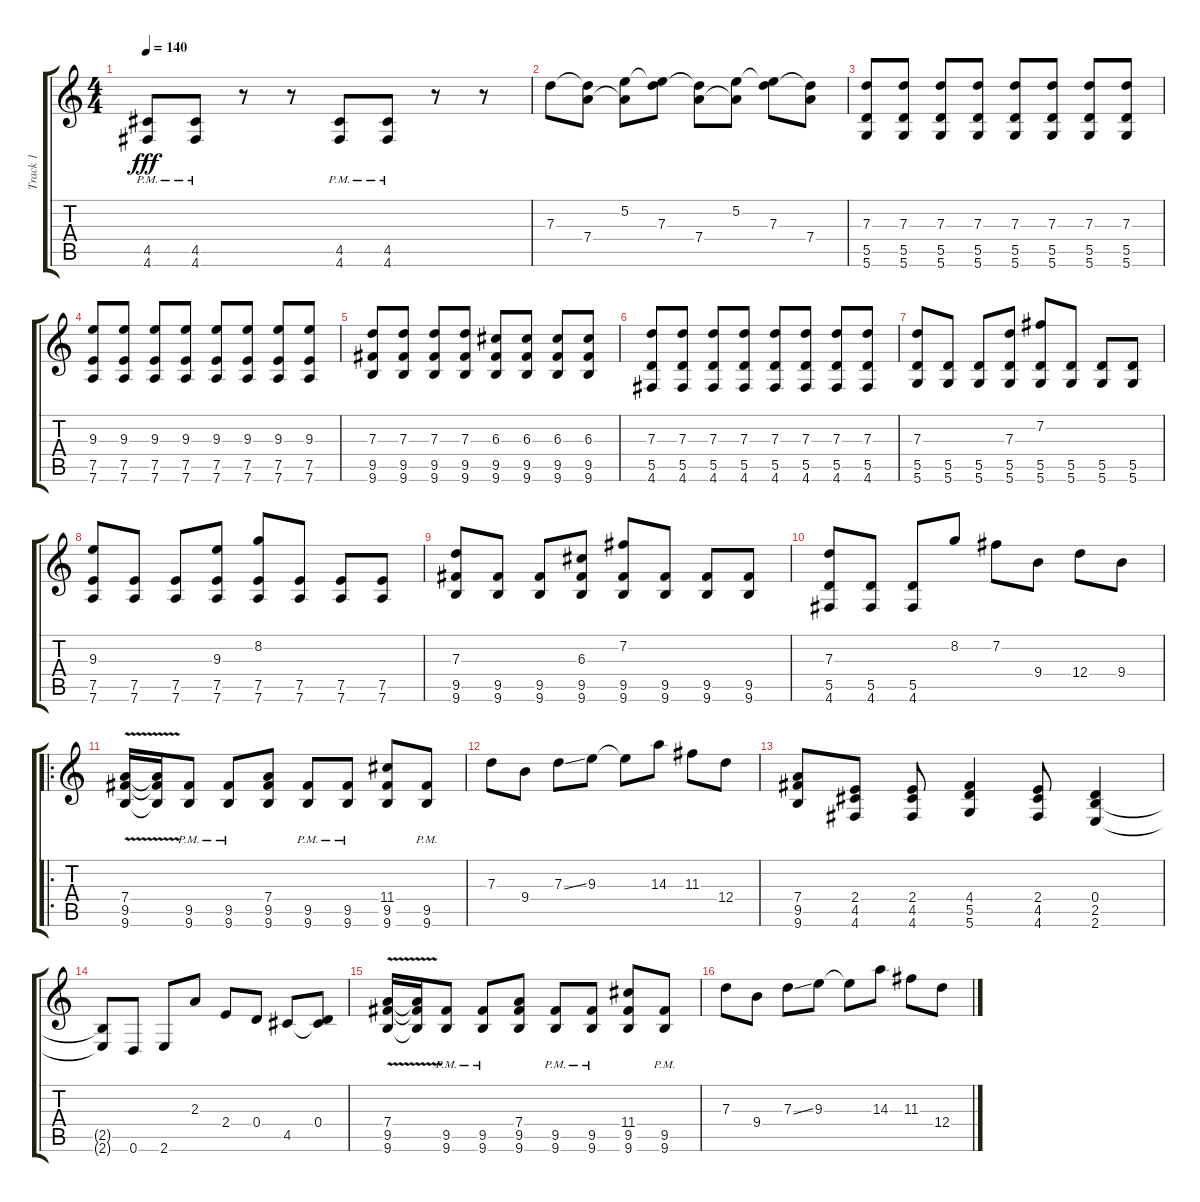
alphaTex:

\track ("Track 1" "Track 1") {instrument distortionguitar}
\staff {score tabs}
\tuning (E4 B3 G3 D3 A2 D2) {hide}
\ts (4 4)
\tempo 140
\clef g2
\ks c
(4.5{pm} 4.6{pm}).8{dy fff} (4.5{pm} 4.6{pm}).8 r.8 r.8 (4.5{pm} 4.6{pm}).8 (4.5{pm} 4.6{pm}).8 r.8 r.8 |
7.3.8 (7.3{t} 7.4).8 (5.2 7.4{t}).8 (5.2{t} 7.3).8 (7.3{t} 7.4).8 (5.2 7.4{t}).8 (5.2{t} 7.3).8 (7.3{t} 7.4).8 |
(7.3 5.5 5.6).8 (7.3 5.5 5.6).8 (7.3 5.5 5.6).8 (7.3 5.5 5.6).8 (7.3 5.5 5.6).8 (7.3 5.5 5.6).8 (7.3 5.5 5.6).8 (7.3 5.5 5.6).8 |
(9.3 7.5 7.6).8 (9.3 7.5 7.6).8 (9.3 7.5 7.6).8 (9.3 7.5 7.6).8 (9.3 7.5 7.6).8 (9.3 7.5 7.6).8 (9.3 7.5 7.6).8 (9.3 7.5 7.6).8 |
(7.3 9.5 9.6).8 (7.3 9.5 9.6).8 (7.3 9.5 9.6).8 (7.3 9.5 9.6).8 (6.3 9.5 9.6).8 (6.3 9.5 9.6).8 (6.3 9.5 9.6).8 (6.3 9.5 9.6).8 |
(7.3 5.5 4.6).8 (7.3 5.5 4.6).8 (7.3 5.5 4.6).8 (7.3 5.5 4.6).8 (7.3 5.5 4.6).8 (7.3 5.5 4.6).8 (7.3 5.5 4.6).8 (7.3 5.5 4.6).8 |
(7.3 5.5 5.6).8 (5.5 5.6).8 (5.5 5.6).8 (7.3 5.5 5.6).8 (7.2 5.5 5.6).8 (5.5 5.6).8 (5.5 5.6).8 (5.5 5.6).8 |
(9.3 7.5 7.6).8 (7.5 7.6).8 (7.5 7.6).8 (9.3 7.5 7.6).8 (8.2 7.5 7.6).8 (7.5 7.6).8 (7.5 7.6).8 (7.5 7.6).8 |
(7.3 9.5 9.6).8 (9.5 9.6).8 (9.5 9.6).8 (6.3 9.5 9.6).8 (7.2 9.5 9.6).8 (9.5 9.6).8 (9.5 9.6).8 (9.5 9.6).8 |
(7.3 5.5 4.6).8 (5.5 4.6).8 (5.5 4.6).8 8.2.8 7.2.8 9.4.8 12.4.8 9.4.8 |
\ro
(7.4 9.5 9.6{v}).16 (7.4{t} 9.5{t} 9.6{t}).16 (9.5{pm} 9.6{pm}).8 (9.5{pm} 9.6{pm}).8 (7.4 9.5 9.6).8 (9.5{pm} 9.6{pm}).8 (9.5{pm} 9.6{pm}).8 (11.4 9.5 9.6).8 (9.5{pm} 9.6{pm}).8 |
7.3.8 9.4.8 7.3{ss}.8 9.3.8 9.3{t}.8 14.3.8 11.3.8 12.4.8 |
(7.4 9.5 9.6).8 (2.4 4.5 4.6).8 (2.4 4.5 4.6).8 (4.4 5.5 5.6).4 (2.4 4.5 4.6).8 (0.4 2.5 2.6).4 |
(2.5{t} 2.6{t}).8 0.6.8 2.6.8 2.3.8 2.4.8 0.4.8 4.5.8 (0.4 4.5{t}).8 |
(7.4 9.5 9.6{v}).16 (7.4{t} 9.5{t} 9.6{t}).16 (9.5{pm} 9.6{pm}).8 (9.5{pm} 9.6{pm}).8 (7.4 9.5 9.6).8 (9.5{pm} 9.6{pm}).8 (9.5{pm} 9.6{pm}).8 (11.4 9.5 9.6).8 (9.5{pm} 9.6{pm}).8 |
7.3.8 9.4.8 7.3{ss}.8 9.3.8 9.3{t}.8 14.3.8 11.3.8 12.4.8
